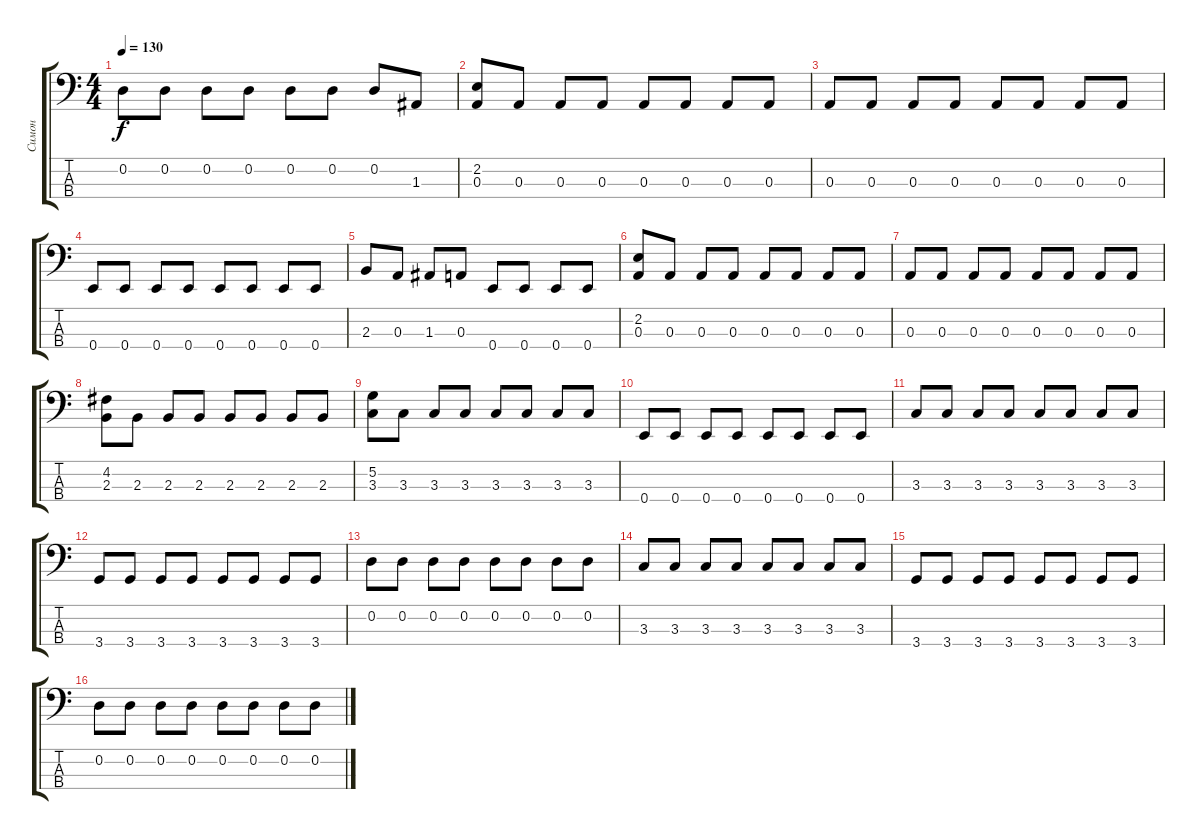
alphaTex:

\track ("Симон" "Симон") {instrument electricbassfinger}
\staff {score tabs}
\tuning (G2 D2 A1 E1) {hide}
\ts (4 4)
\tempo 130
\clef f4
\ks c
0.2.8{dy f} 0.2.8 0.2.8 0.2.8 0.2.8 0.2.8 0.2.8 1.3.8 |
(2.2 0.3).8 0.3.8 0.3.8 0.3.8 0.3.8 0.3.8 0.3.8 0.3.8 |
0.3.8 0.3.8 0.3.8 0.3.8 0.3.8 0.3.8 0.3.8 0.3.8 |
0.4.8 0.4.8 0.4.8 0.4.8 0.4.8 0.4.8 0.4.8 0.4.8 |
2.3.8 0.3.8 1.3.8 0.3.8 0.4.8 0.4.8 0.4.8 0.4.8 |
(2.2 0.3).8 0.3.8 0.3.8 0.3.8 0.3.8 0.3.8 0.3.8 0.3.8 |
0.3.8 0.3.8 0.3.8 0.3.8 0.3.8 0.3.8 0.3.8 0.3.8 |
(4.2 2.3).8 2.3.8 2.3.8 2.3.8 2.3.8 2.3.8 2.3.8 2.3.8 |
(5.2 3.3).8 3.3.8 3.3.8 3.3.8 3.3.8 3.3.8 3.3.8 3.3.8 |
0.4.8 0.4.8 0.4.8 0.4.8 0.4.8 0.4.8 0.4.8 0.4.8 |
3.3.8 3.3.8 3.3.8 3.3.8 3.3.8 3.3.8 3.3.8 3.3.8 |
3.4.8 3.4.8 3.4.8 3.4.8 3.4.8 3.4.8 3.4.8 3.4.8 |
0.2.8 0.2.8 0.2.8 0.2.8 0.2.8 0.2.8 0.2.8 0.2.8 |
3.3.8 3.3.8 3.3.8 3.3.8 3.3.8 3.3.8 3.3.8 3.3.8 |
3.4.8 3.4.8 3.4.8 3.4.8 3.4.8 3.4.8 3.4.8 3.4.8 |
0.2.8 0.2.8 0.2.8 0.2.8 0.2.8 0.2.8 0.2.8 0.2.8
